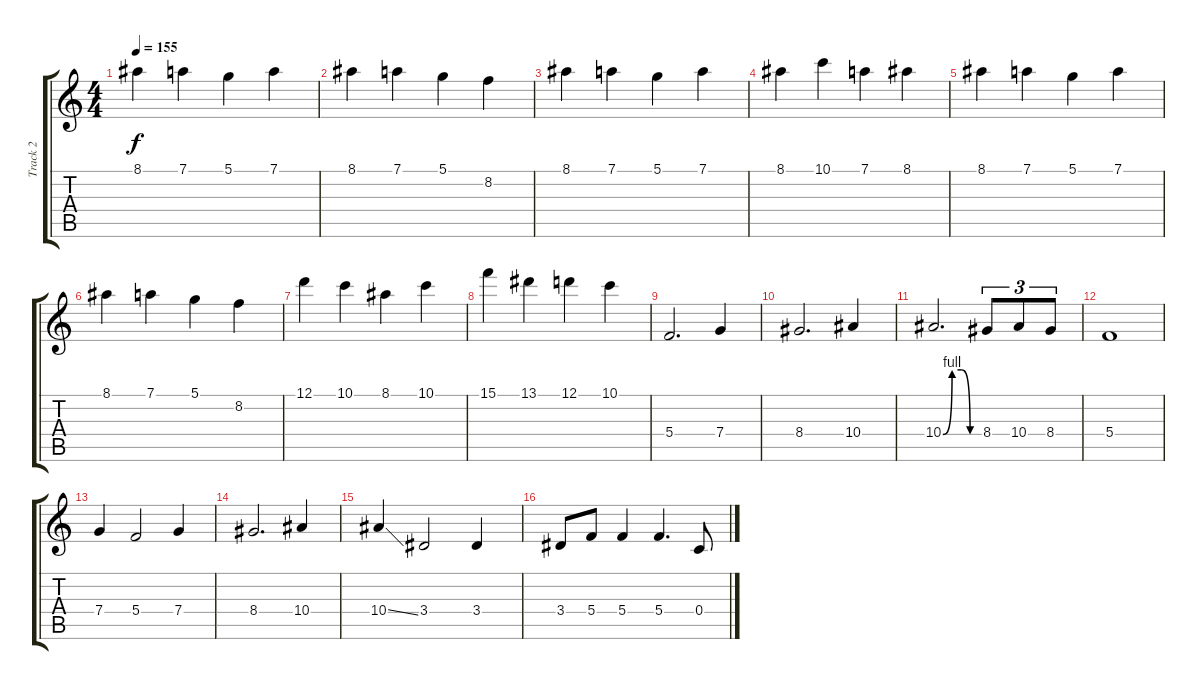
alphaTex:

\track ("Track 2" "Track 2") {instrument distortionguitar}
\staff {score tabs}
\tuning (D4 A3 F3 C3 G2 C2) {hide}
\ts (4 4)
\tempo 155
\clef g2
\ks c
8.1.4{dy f} 7.1.4 5.1.4 7.1.4 |
8.1.4 7.1.4 5.1.4 8.2.4 |
8.1.4 7.1.4 5.1.4 7.1.4 |
8.1.4 10.1.4 7.1.4 8.1.4 |
8.1.4 7.1.4 5.1.4 7.1.4 |
8.1.4 7.1.4 5.1.4 8.2.4 |
12.1.4 10.1.4 8.1.4 10.1.4 |
15.1.4 13.1.4 12.1.4 10.1.4 |
5.4.2{d} 7.4.4 |
8.4.2{d} 10.4.4 |
10.4{be (custom 0 0 15 4 30 4 45 0 60 0)}.2{d} 8.4.8{tu (3 2)} 10.4.8{tu (3 2)} 8.4.8{tu (3 2)} |
5.4.1 |
7.4.4 5.4.2 7.4.4 |
8.4.2{d} 10.4.4 |
10.4{ss}.4 3.4.2 3.4.4 |
3.4.8 5.4.8 5.4.4 5.4.4{d} 0.4.8
